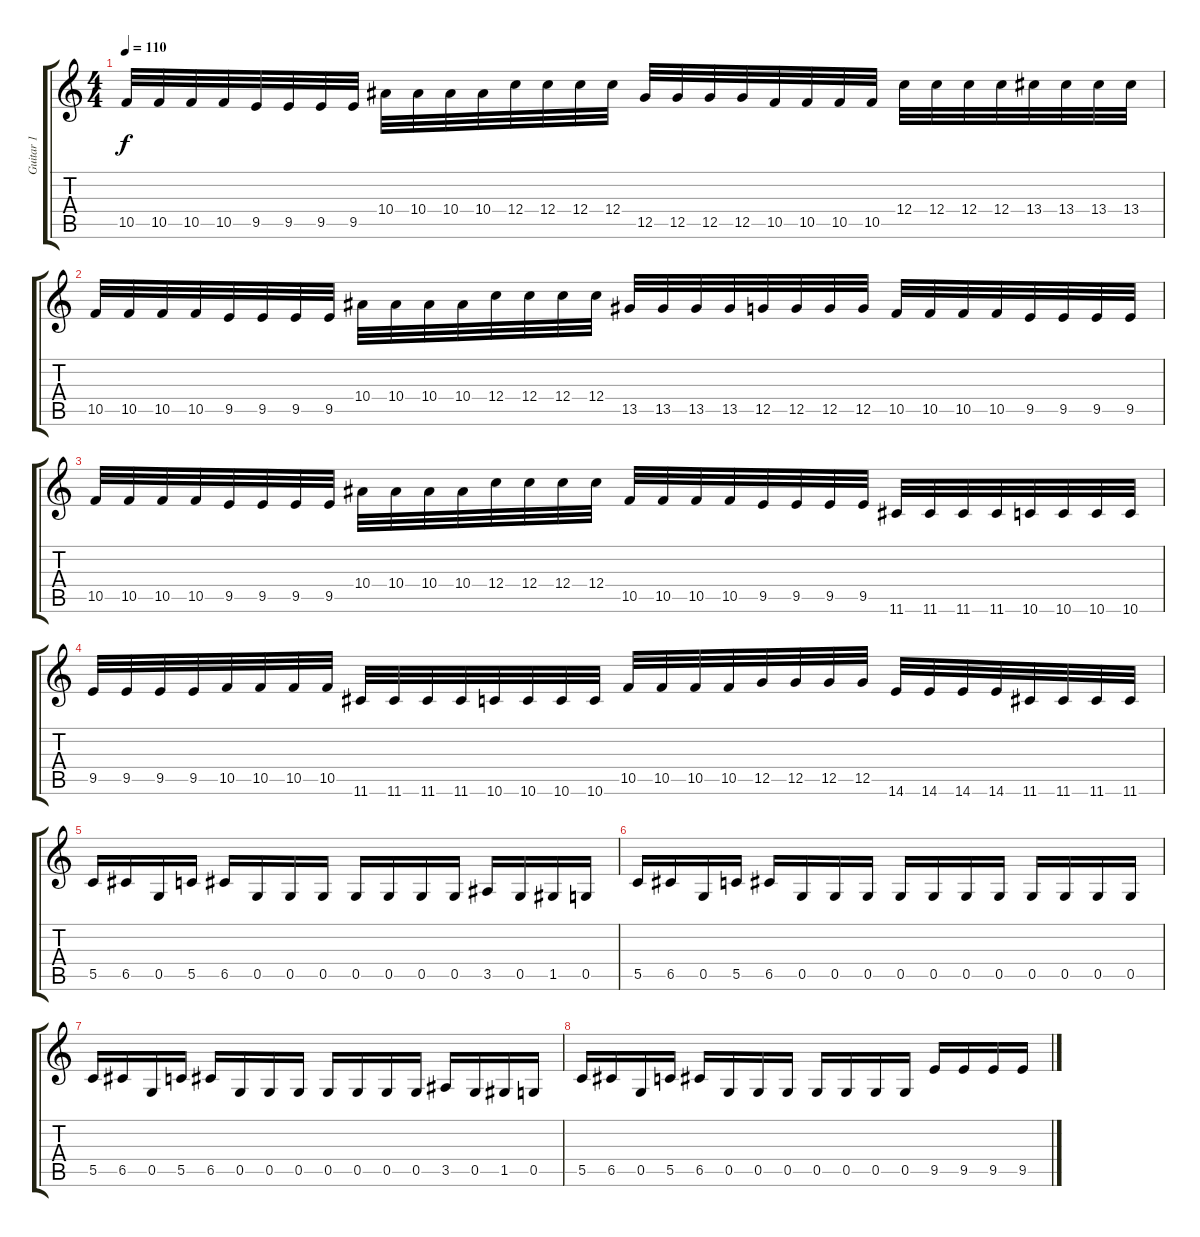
\track ("Guitar 1" "Guitar 1") {instrument distortionguitar}
\staff {score tabs}
\tuning (D4 A3 F3 C3 G2 D2) {hide}
\ts (4 4)
\tempo 110
\clef g2
\ks c
10.5.32{dy f} 10.5.32 10.5.32 10.5.32 9.5.32 9.5.32 9.5.32 9.5.32 10.4.32 10.4.32 10.4.32 10.4.32 12.4.32 12.4.32 12.4.32 12.4.32 12.5.32 12.5.32 12.5.32 12.5.32 10.5.32 10.5.32 10.5.32 10.5.32 12.4.32 12.4.32 12.4.32 12.4.32 13.4.32 13.4.32 13.4.32 13.4.32 |
10.5.32 10.5.32 10.5.32 10.5.32 9.5.32 9.5.32 9.5.32 9.5.32 10.4.32 10.4.32 10.4.32 10.4.32 12.4.32 12.4.32 12.4.32 12.4.32 13.5.32 13.5.32 13.5.32 13.5.32 12.5.32 12.5.32 12.5.32 12.5.32 10.5.32 10.5.32 10.5.32 10.5.32 9.5.32 9.5.32 9.5.32 9.5.32 |
10.5.32 10.5.32 10.5.32 10.5.32 9.5.32 9.5.32 9.5.32 9.5.32 10.4.32 10.4.32 10.4.32 10.4.32 12.4.32 12.4.32 12.4.32 12.4.32 10.5.32 10.5.32 10.5.32 10.5.32 9.5.32 9.5.32 9.5.32 9.5.32 11.6.32 11.6.32 11.6.32 11.6.32 10.6.32 10.6.32 10.6.32 10.6.32 |
9.5.32 9.5.32 9.5.32 9.5.32 10.5.32 10.5.32 10.5.32 10.5.32 11.6.32 11.6.32 11.6.32 11.6.32 10.6.32 10.6.32 10.6.32 10.6.32 10.5.32 10.5.32 10.5.32 10.5.32 12.5.32 12.5.32 12.5.32 12.5.32 14.6.32 14.6.32 14.6.32 14.6.32 11.6.32 11.6.32 11.6.32 11.6.32 |
5.5.16 6.5.16 0.5.16 5.5.16 6.5.16 0.5.16 0.5.16 0.5.16 0.5.16 0.5.16 0.5.16 0.5.16 3.5.16 0.5.16 1.5.16 0.5.16 |
5.5.16 6.5.16 0.5.16 5.5.16 6.5.16 0.5.16 0.5.16 0.5.16 0.5.16 0.5.16 0.5.16 0.5.16 0.5.16 0.5.16 0.5.16 0.5.16 |
5.5.16 6.5.16 0.5.16 5.5.16 6.5.16 0.5.16 0.5.16 0.5.16 0.5.16 0.5.16 0.5.16 0.5.16 3.5.16 0.5.16 1.5.16 0.5.16 |
5.5.16 6.5.16 0.5.16 5.5.16 6.5.16 0.5.16 0.5.16 0.5.16 0.5.16 0.5.16 0.5.16 0.5.16 9.5.16 9.5.16 9.5.16 9.5.16
